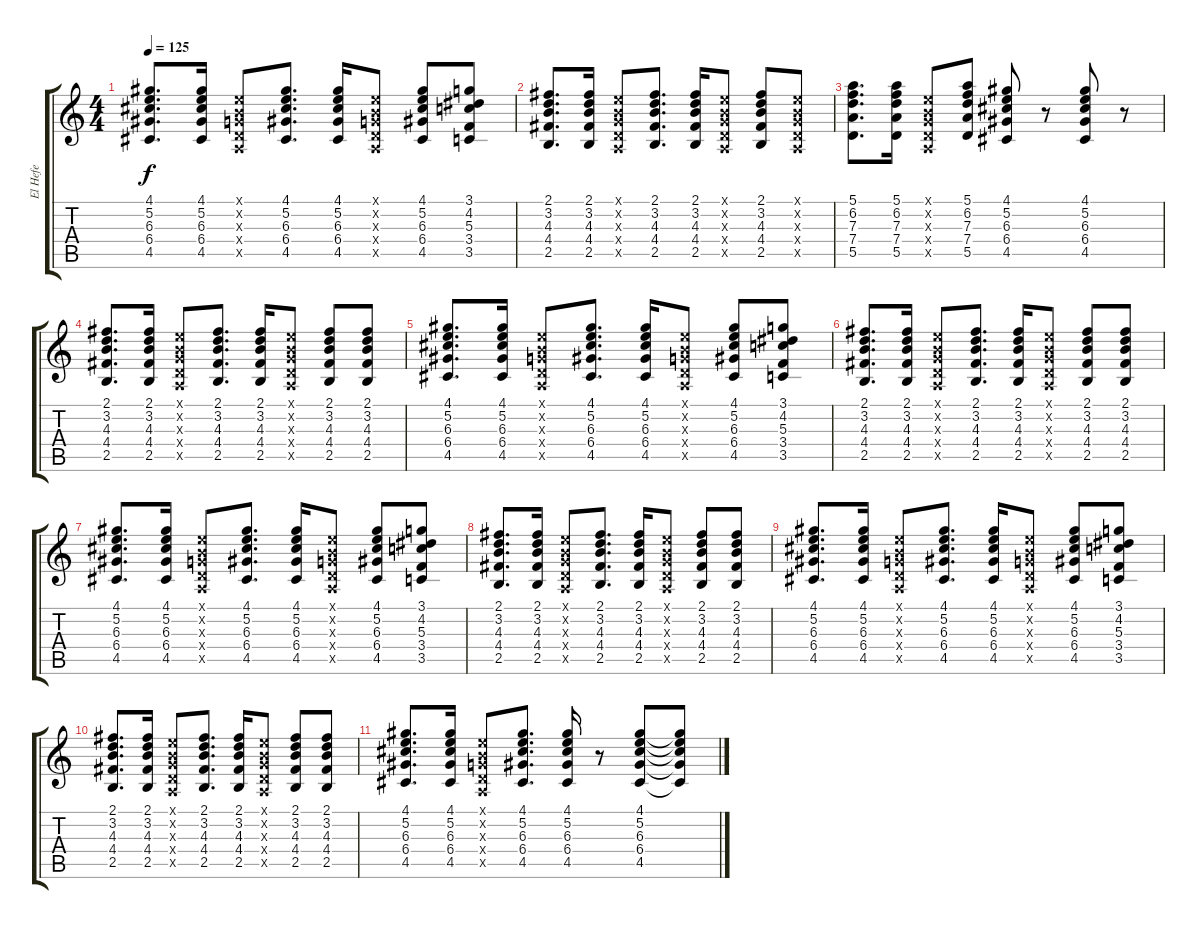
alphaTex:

\track ("El Hefe" "El Hefe") {instrument electricguitarclean}
\staff {score tabs}
\tuning (E4 B3 G3 D3 A2 E2) {hide}
\ts (4 4)
\tempo 125
\clef g2
\ks c
(4.1 5.2 6.3 6.4 4.5).8{d dy f} (4.1 5.2 6.3 6.4 4.5).16 (0.1{x} 0.2{x} 0.3{x} 0.4{x} 0.5{x}).8 (4.1 5.2 6.3 6.4 4.5).8{d} (4.1 5.2 6.3 6.4 4.5).16 (0.1{x} 0.2{x} 0.3{x} 0.4{x} 0.5{x}).8 (4.1 5.2 6.3 6.4 4.5).8 (3.1 4.2 5.3 3.4 3.5).8 |
(2.1 3.2 4.3 4.4 2.5).8{d} (2.1 3.2 4.3 4.4 2.5).16 (0.1{x} 0.2{x} 0.3{x} 0.4{x} 0.5{x}).8 (2.1 3.2 4.3 4.4 2.5).8{d} (2.1 3.2 4.3 4.4 2.5).16 (0.1{x} 0.2{x} 0.3{x} 0.4{x} 0.5{x}).8 (2.1 3.2 4.3 4.4 2.5).8 (0.1{x} 0.2{x} 0.3{x} 0.4{x} 0.5{x}).8 |
(5.1 6.2 7.3 7.4 5.5).8{d} (5.1 6.2 7.3 7.4 5.5).16 (0.1{x} 0.2{x} 0.3{x} 0.4{x} 0.5{x}).8 (5.1 6.2 7.3 7.4 5.5).8 (4.1 5.2 6.3 6.4 4.5).8 r.8 (4.1 5.2 6.3 6.4 4.5).8 r.8 |
(2.1 3.2 4.3 4.4 2.5).8{d} (2.1 3.2 4.3 4.4 2.5).16 (0.1{x} 0.2{x} 0.3{x} 0.4{x} 0.5{x}).8 (2.1 3.2 4.3 4.4 2.5).8{d} (2.1 3.2 4.3 4.4 2.5).16 (0.1{x} 0.2{x} 0.3{x} 0.4{x} 0.5{x}).8 (2.1 3.2 4.3 4.4 2.5).8 (2.1 3.2 4.3 4.4 2.5).8 |
(4.1 5.2 6.3 6.4 4.5).8{d} (4.1 5.2 6.3 6.4 4.5).16 (0.1{x} 0.2{x} 0.3{x} 0.4{x} 0.5{x}).8 (4.1 5.2 6.3 6.4 4.5).8{d} (4.1 5.2 6.3 6.4 4.5).16 (0.1{x} 0.2{x} 0.3{x} 0.4{x} 0.5{x}).8 (4.1 5.2 6.3 6.4 4.5).8 (3.1 4.2 5.3 3.4 3.5).8 |
(2.1 3.2 4.3 4.4 2.5).8{d} (2.1 3.2 4.3 4.4 2.5).16 (0.1{x} 0.2{x} 0.3{x} 0.4{x} 0.5{x}).8 (2.1 3.2 4.3 4.4 2.5).8{d} (2.1 3.2 4.3 4.4 2.5).16 (0.1{x} 0.2{x} 0.3{x} 0.4{x} 0.5{x}).8 (2.1 3.2 4.3 4.4 2.5).8 (2.1 3.2 4.3 4.4 2.5).8 |
(4.1 5.2 6.3 6.4 4.5).8{d} (4.1 5.2 6.3 6.4 4.5).16 (0.1{x} 0.2{x} 0.3{x} 0.4{x} 0.5{x}).8 (4.1 5.2 6.3 6.4 4.5).8{d} (4.1 5.2 6.3 6.4 4.5).16 (0.1{x} 0.2{x} 0.3{x} 0.4{x} 0.5{x}).8 (4.1 5.2 6.3 6.4 4.5).8 (3.1 4.2 5.3 3.4 3.5).8 |
(2.1 3.2 4.3 4.4 2.5).8{d} (2.1 3.2 4.3 4.4 2.5).16 (0.1{x} 0.2{x} 0.3{x} 0.4{x} 0.5{x}).8 (2.1 3.2 4.3 4.4 2.5).8{d} (2.1 3.2 4.3 4.4 2.5).16 (0.1{x} 0.2{x} 0.3{x} 0.4{x} 0.5{x}).8 (2.1 3.2 4.3 4.4 2.5).8 (2.1 3.2 4.3 4.4 2.5).8 |
(4.1 5.2 6.3 6.4 4.5).8{d} (4.1 5.2 6.3 6.4 4.5).16 (0.1{x} 0.2{x} 0.3{x} 0.4{x} 0.5{x}).8 (4.1 5.2 6.3 6.4 4.5).8{d} (4.1 5.2 6.3 6.4 4.5).16 (0.1{x} 0.2{x} 0.3{x} 0.4{x} 0.5{x}).8 (4.1 5.2 6.3 6.4 4.5).8 (3.1 4.2 5.3 3.4 3.5).8 |
(2.1 3.2 4.3 4.4 2.5).8{d} (2.1 3.2 4.3 4.4 2.5).16 (0.1{x} 0.2{x} 0.3{x} 0.4{x} 0.5{x}).8 (2.1 3.2 4.3 4.4 2.5).8{d} (2.1 3.2 4.3 4.4 2.5).16 (0.1{x} 0.2{x} 0.3{x} 0.4{x} 0.5{x}).8 (2.1 3.2 4.3 4.4 2.5).8 (2.1 3.2 4.3 4.4 2.5).8 |
(4.1 5.2 6.3 6.4 4.5).8{d} (4.1 5.2 6.3 6.4 4.5).16 (0.1{x} 0.2{x} 0.3{x} 0.4{x} 0.5{x}).8 (4.1 5.2 6.3 6.4 4.5).8{d} (4.1 5.2 6.3 6.4 4.5).16 r.8 (4.1 5.2 6.3 6.4 4.5).8 (4.1{t} 5.2{t} 6.3{t} 6.4{t} 4.5{t}).8
